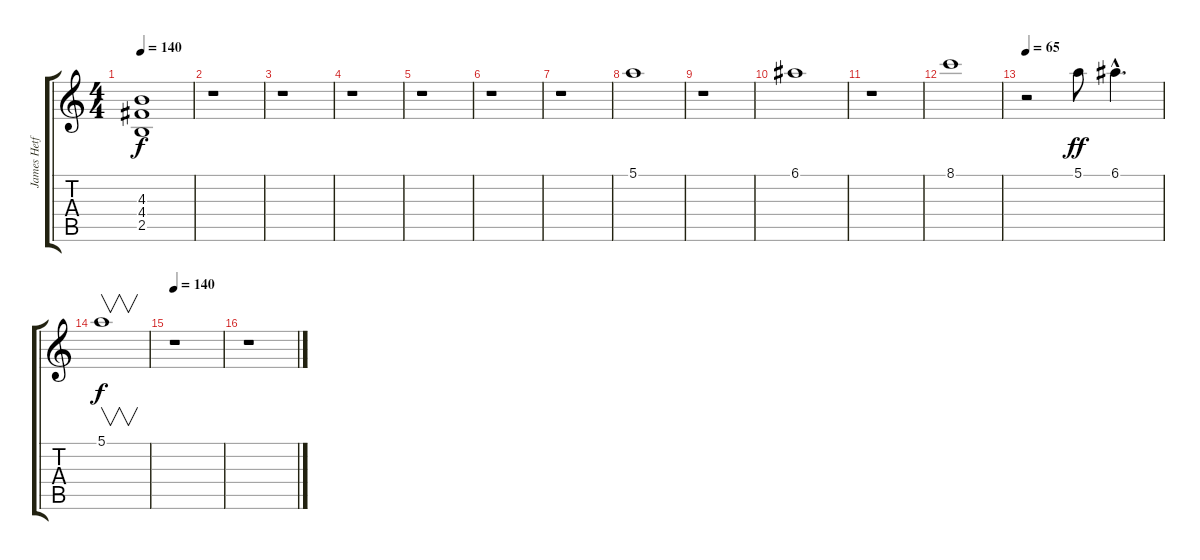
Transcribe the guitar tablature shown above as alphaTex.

\track ("James Hetfield  (guitar dist)" "James Hetf") {instrument distortionguitar}
\staff {score tabs}
\tuning (E4 B3 G3 D3 A2 E2) {hide}
\ts (4 4)
\tempo 140
\clef g2
\ks c
(4.3{t} 4.4{t} 2.5{t}).1{dy f} |
r.1 |
r.1 |
r.1 |
r.1 |
r.1 |
r.1 |
5.1.1{volume 16 instrument electricguitarclean} |
r.1 |
6.1.1{instrument electricguitarclean} |
r.1 |
8.1.1{instrument electricguitarclean} |
\tempo 65
r.2 5.1.8{dy ff instrument electricguitarclean} 6.1{hac}.4{d} |
5.1.1{v dy f volume 16 instrument electricguitarclean} |
\tempo 140
r.1 |
r.1
